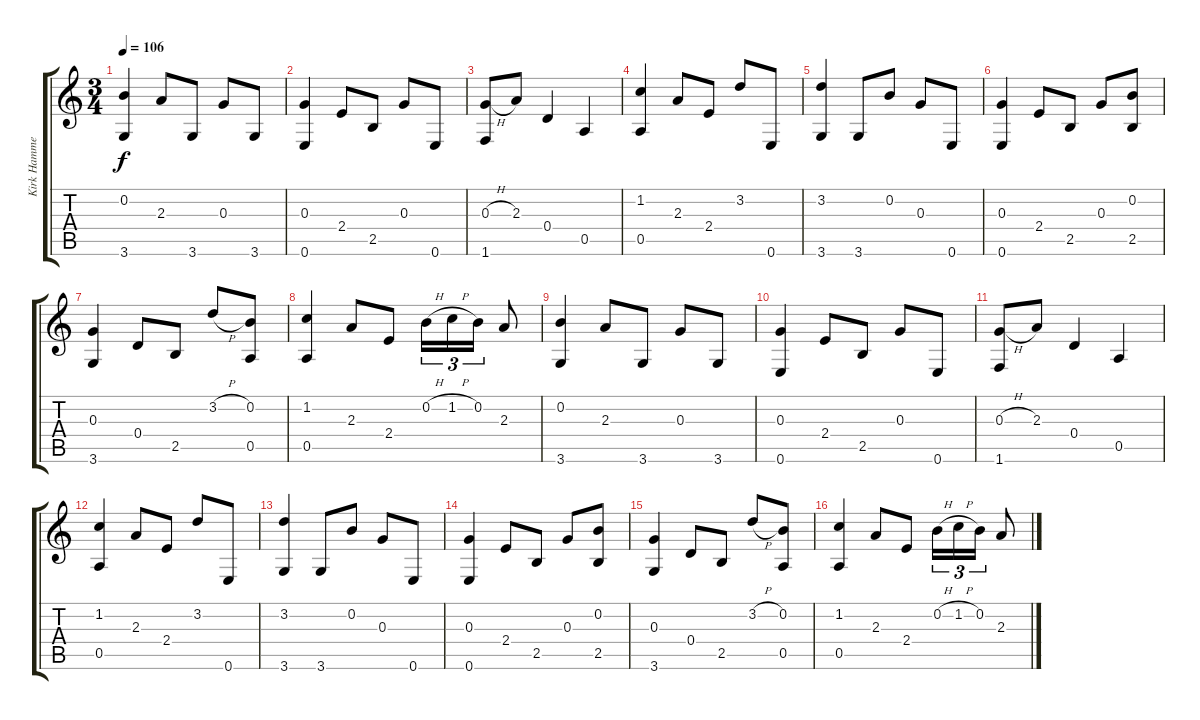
\track ("Kirk Hammett" "Kirk Hamme") {instrument distortionguitar}
\staff {score tabs}
\tuning (E4 B3 G3 D3 A2 E2) {hide}
\ts (3 4)
\tempo 106
\clef g2
\ks c
(0.2 3.6).4{dy f} 2.3.8 3.6.8 0.3.8 3.6.8 |
(0.3 0.6).4 2.4.8 2.5.8 0.3.8 0.6.8 |
(0.3{h} 1.6).8 2.3.8 0.4.4 0.5.4 |
(1.2 0.5).4 2.3.8 2.4.8 3.2.8 0.6.8 |
(3.2 3.6).4 3.6.8 0.2.8 0.3.8 0.6.8 |
(0.3 0.6).4 2.4.8 2.5.8 0.3.8 (0.2 2.5).8 |
(0.3 3.6).4 0.4.8 2.5.8 3.2{h}.8 (0.2 0.5).8 |
(1.2 0.5).4 2.3.8 2.4.8 0.2{h}.16{tu (3 2)} 1.2{h}.16{tu (3 2)} 0.2.16{tu (3 2)} 2.3.8 |
(0.2 3.6).4 2.3.8 3.6.8 0.3.8 3.6.8 |
(0.3 0.6).4 2.4.8 2.5.8 0.3.8 0.6.8 |
(0.3{h} 1.6).8 2.3.8 0.4.4 0.5.4 |
(1.2 0.5).4 2.3.8 2.4.8 3.2.8 0.6.8 |
(3.2 3.6).4 3.6.8 0.2.8 0.3.8 0.6.8 |
(0.3 0.6).4 2.4.8 2.5.8 0.3.8 (0.2 2.5).8 |
(0.3 3.6).4 0.4.8 2.5.8 3.2{h}.8 (0.2 0.5).8 |
(1.2 0.5).4 2.3.8 2.4.8 0.2{h}.16{tu (3 2)} 1.2{h}.16{tu (3 2)} 0.2.16{tu (3 2)} 2.3.8
